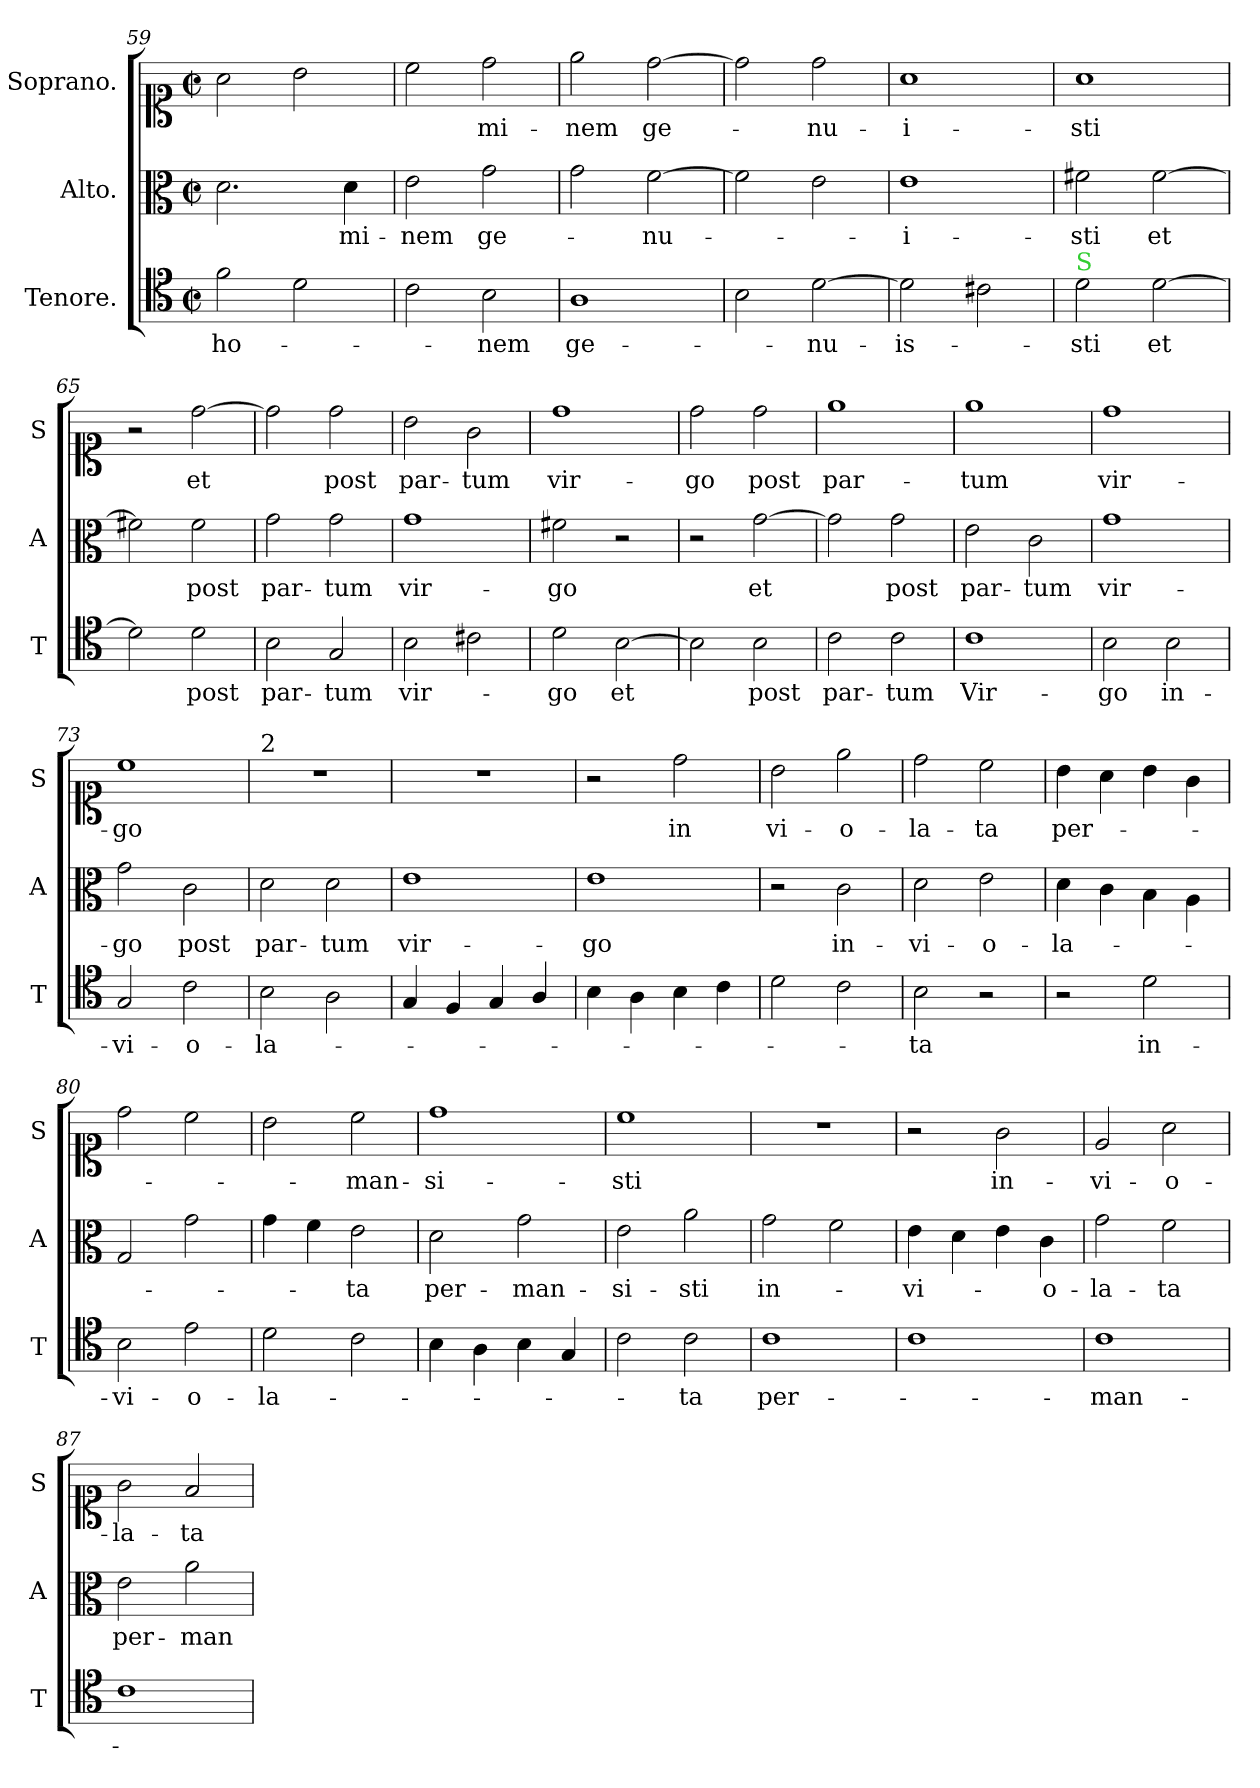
**kern	**text	**kern	**text	**kern	**text
*part3	*part3	*part2	*part2	*part1	*part1
*staff3	*staff3	*staff2	*staff2	*staff1	*staff1
*I"Tenore.	*	*I"Alto.	*	*I"Soprano.	*
*I'T	*	*I'A	*	*I'S	*
*clefC4	*	*clefC3	*	*clefC1	*
*k[]	*	*k[]	*	*k[]	*
*M2/2	*	*M2/2	*	*M2/2	*
*met(c|)	*	*met(c|)	*	*met(c|)	*
=59	=59	=59	=59	=59	=59
2f\	ho-	2.d\	.	2a\	.
2d\	.	.	.	2b\	.
.	.	4d\	-mi-	.	.
=60	=60	=60	=60	=60	=60
2c\	.	2e\	-nem	2cc\	.
2B\	-nem	2g\	ge-	2dd\	-mi-
=61	=61	=61	=61	=61	=61
1A\	ge-	2g\	.	2ee\	-nem
.	.	[2f\	-nu-	[2dd\	ge-
=62	=62	=62	=62	=62	=62
2B\	.	2f\]	.	2dd\]	.
[2d\	-nu-	2e\	.	2dd\	-nu-
=63	=63	=63	=63	=63	=63
2d\]	-is-	1e\	-i-	1a\	-i-
2c#X\	.	.	.	.	.
=64	=64	=64	=64	=64	=64
!LO:TX:a:color=limegreen:t=S	!	!	!	!	!
2d\	-sti	2f#X\	-sti	1a\	-sti
[2d\	et	[2f#\	et	.	.
=65	=65	=65	=65	=65	=65
2d\]	.	2f#X\]	.	2r	.
2d\	post	2f#\	post	[2dd\	et
=66	=66	=66	=66	=66	=66
2B\	par-	2g\	par-	2dd\]	.
2G/	-tum	2g\	-tum	2dd\	post
=67	=67	=67	=67	=67	=67
2B\	vir-	1g\	vir-	2b\	par-
2c#X\	.	.	.	2g\	-tum
=68	=68	=68	=68	=68	=68
2d\	-go	2f#X\	-go	1dd\	vir-
[2B\	et	2r	.	.	.
=69	=69	=69	=69	=69	=69
2B\]	.	2r	.	2dd\	-go
2B\	post	[2g\	et	2dd\	post
=70	=70	=70	=70	=70	=70
2c\	par-	2g\]	.	1ee\	par-
2c\	-tum	2g\	post	.	.
=71	=71	=71	=71	=71	=71
1c\	Vir-	2e\	par-	1ee\	-tum
.	.	2c\	-tum	.	.
=72	=72	=72	=72	=72	=72
2B\	-go	1g\	vir-	1dd\	vir-
2B\	in-	.	.	.	.
=73	=73	=73	=73	=73	=73
2G/	-vi-	2g\	-go	1cc\	-go
2c\	-o-	2c\	post	.	.
=74	=74	=74	=74	=74	=74
!	!	!	!	!LO:TX:a:t=2	!
2B\	-la-	2d\	par-	1r	.
2A\	.	2d\	-tum	.	.
=75	=75	=75	=75	=75	=75
4G/	.	1e\	vir-	1r	.
4F/	.	.	.	.	.
4G/	.	.	.	.	.
4A/	.	.	.	.	.
=76	=76	=76	=76	=76	=76
4B\	.	1e\	-go	2r	.
4A\	.	.	.	.	.
4B\	.	.	.	2dd\	in
4c\	.	.	.	.	.
=77	=77	=77	=77	=77	=77
2d\	.	2r	.	2b\	vi-
2c\	.	2c\	in-	2ee\	-o-
=78	=78	=78	=78	=78	=78
2B\	-ta	2d\	-vi-	2dd\	-la-
2r	.	2e\	-o-	2cc\	-ta
=79	=79	=79	=79	=79	=79
2r	.	4d\	-la-	4b\	per-
.	.	4c\	.	4a\	.
2d\	in-	4B\	.	4b\	.
.	.	4A\	.	4g\	.
=80	=80	=80	=80	=80	=80
2B\	-vi-	2G/	.	2dd\	.
2e\	-o-	2g\	.	2cc\	.
=81	=81	=81	=81	=81	=81
2d\	-la-	4g!\	.	2b\	.
.	.	4f\	.	.	.
2c\	.	2e\	-ta	2cc\	-man-
=82	=82	=82	=82	=82	=82
4B\	.	2d\	per-	1dd\	-si-
4A\	.	.	.	.	.
4B\	.	2g\	-man-	.	.
4G/	.	.	.	.	.
=83	=83	=83	=83	=83	=83
2c\	.	2e\	-si-	1cc\	-sti
2c\	-ta	2a\	-sti	.	.
=84	=84	=84	=84	=84	=84
1c\	per-	2g\	in-	1r	.
.	.	2f\	.	.	.
=85	=85	=85	=85	=85	=85
1c\	.	4e\	-vi-	2r	.
.	.	4d\	.	.	.
.	.	4e\	.	2g\	in-
.	.	4c\	-o-	.	.
=86	=86	=86	=86	=86	=86
1c\	-man-	2g\	-la-	2e/	-vi-
.	.	2f\	-ta	2a\	-o-
=87	=87	=87	=87	=87	=87
1c\	.	2e\	per-	2g\	-la-
.	.	2a\	-man-	2f/	-ta
=	=	=	=	=	=
*-	*-	*-	*-	*-	*-
